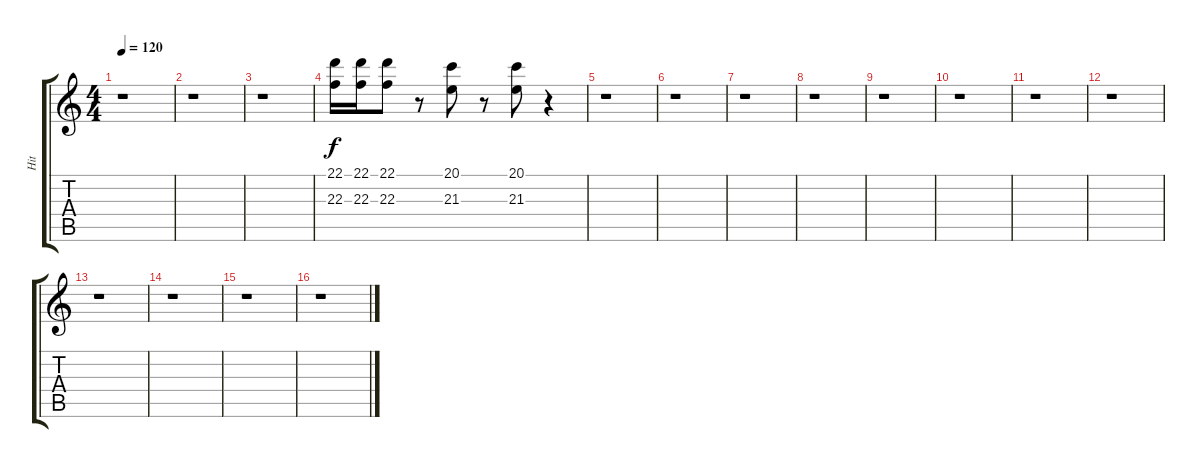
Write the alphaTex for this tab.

\track ("Hit" "Hit") {instrument orchestrahit}
\staff {score tabs}
\tuning (E4 B3 G3 D3 A2 E2) {hide}
\ts (4 4)
\tempo 120
\clef g2
\ks c
r.1{dy f} |
r.1 |
r.1 |
(22.1 22.3).16 (22.1 22.3).16 (22.1 22.3).8 r.8 (20.1 21.3).8 r.8 (20.1 21.3).8 r.4 |
r.1 |
r.1 |
r.1 |
r.1 |
r.1 |
r.1 |
r.1 |
r.1 |
r.1 |
r.1 |
r.1 |
r.1
